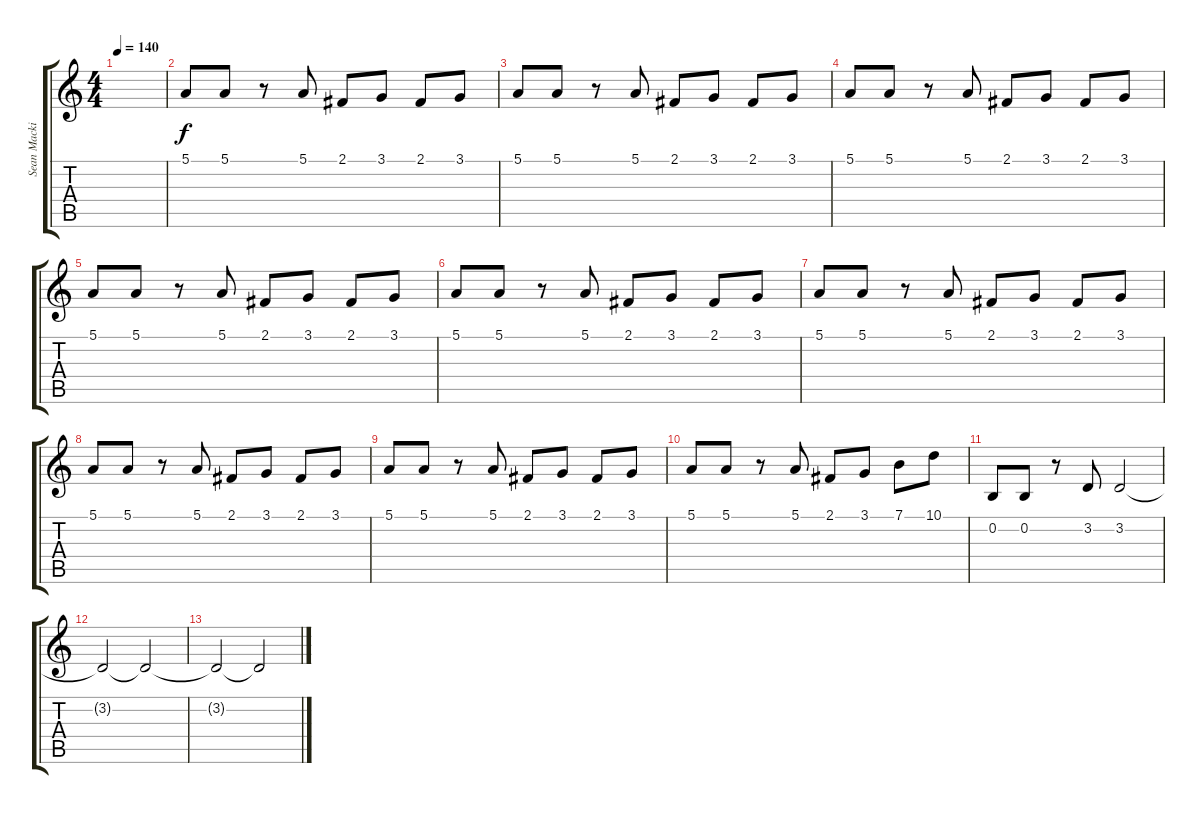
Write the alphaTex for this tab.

\track ("Sean Mackin Violin" "Sean Macki") {instrument violin}
\staff {score tabs}
\tuning (E4 B3 G3 D3 A2 E2) {hide}
\ts (4 4)
\tempo 140
\clef g2
\ks c
|
5.1.8 5.1.8 r.8 5.1.8 2.1.8 3.1.8 2.1.8 3.1.8 |
5.1.8 5.1.8 r.8 5.1.8 2.1.8 3.1.8 2.1.8 3.1.8 |
5.1.8 5.1.8 r.8 5.1.8 2.1.8 3.1.8 2.1.8 3.1.8 |
5.1.8 5.1.8 r.8 5.1.8 2.1.8 3.1.8 2.1.8 3.1.8 |
5.1.8 5.1.8 r.8 5.1.8 2.1.8 3.1.8 2.1.8 3.1.8 |
5.1.8 5.1.8 r.8 5.1.8 2.1.8 3.1.8 2.1.8 3.1.8 |
5.1.8 5.1.8 r.8 5.1.8 2.1.8 3.1.8 2.1.8 3.1.8 |
5.1.8 5.1.8 r.8 5.1.8 2.1.8 3.1.8 2.1.8 3.1.8 |
5.1.8 5.1.8 r.8 5.1.8 2.1.8{volume 11} 3.1.8 7.1.8 10.1.8 |
0.2.8 0.2.8 r.8 3.2.8 3.2.2{volume 0} |
3.2{t}.2 3.2{t}.2 |
3.2{t}.2 3.2{t}.2
